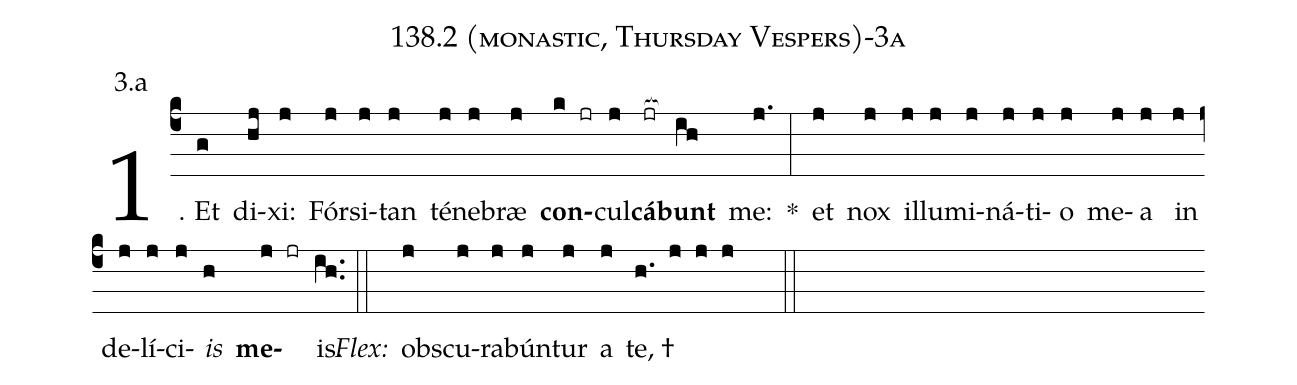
name: 138.2 (monastic, Thursday Vespers)-3a;
annotation: 3.a;
%%
(c4)1. Et(g) di(hj)xi:(j) Fór(j)si(j)tan(j) té(j)ne(j)bræ(j) <b>con</b>(k jr)cul(j)<b>cá</b>(jr[ocb:1{])<b>bunt</b>(ih[ocb:0}]) me:(j.) *(:) et(j) nox(j) il(j)lu(j)mi(j)ná(j)ti(j)o(j) me(j)a(j) in(j) de(j)lí(j)ci(j)<i>is</i>(h) <b>me</b>(j jr)is.(ih..) (::)
<i>Flex:</i>()  obs(j)cu(j)ra(j)bún(j)tur(j) a(j) te, †(h. j j j  ::)
